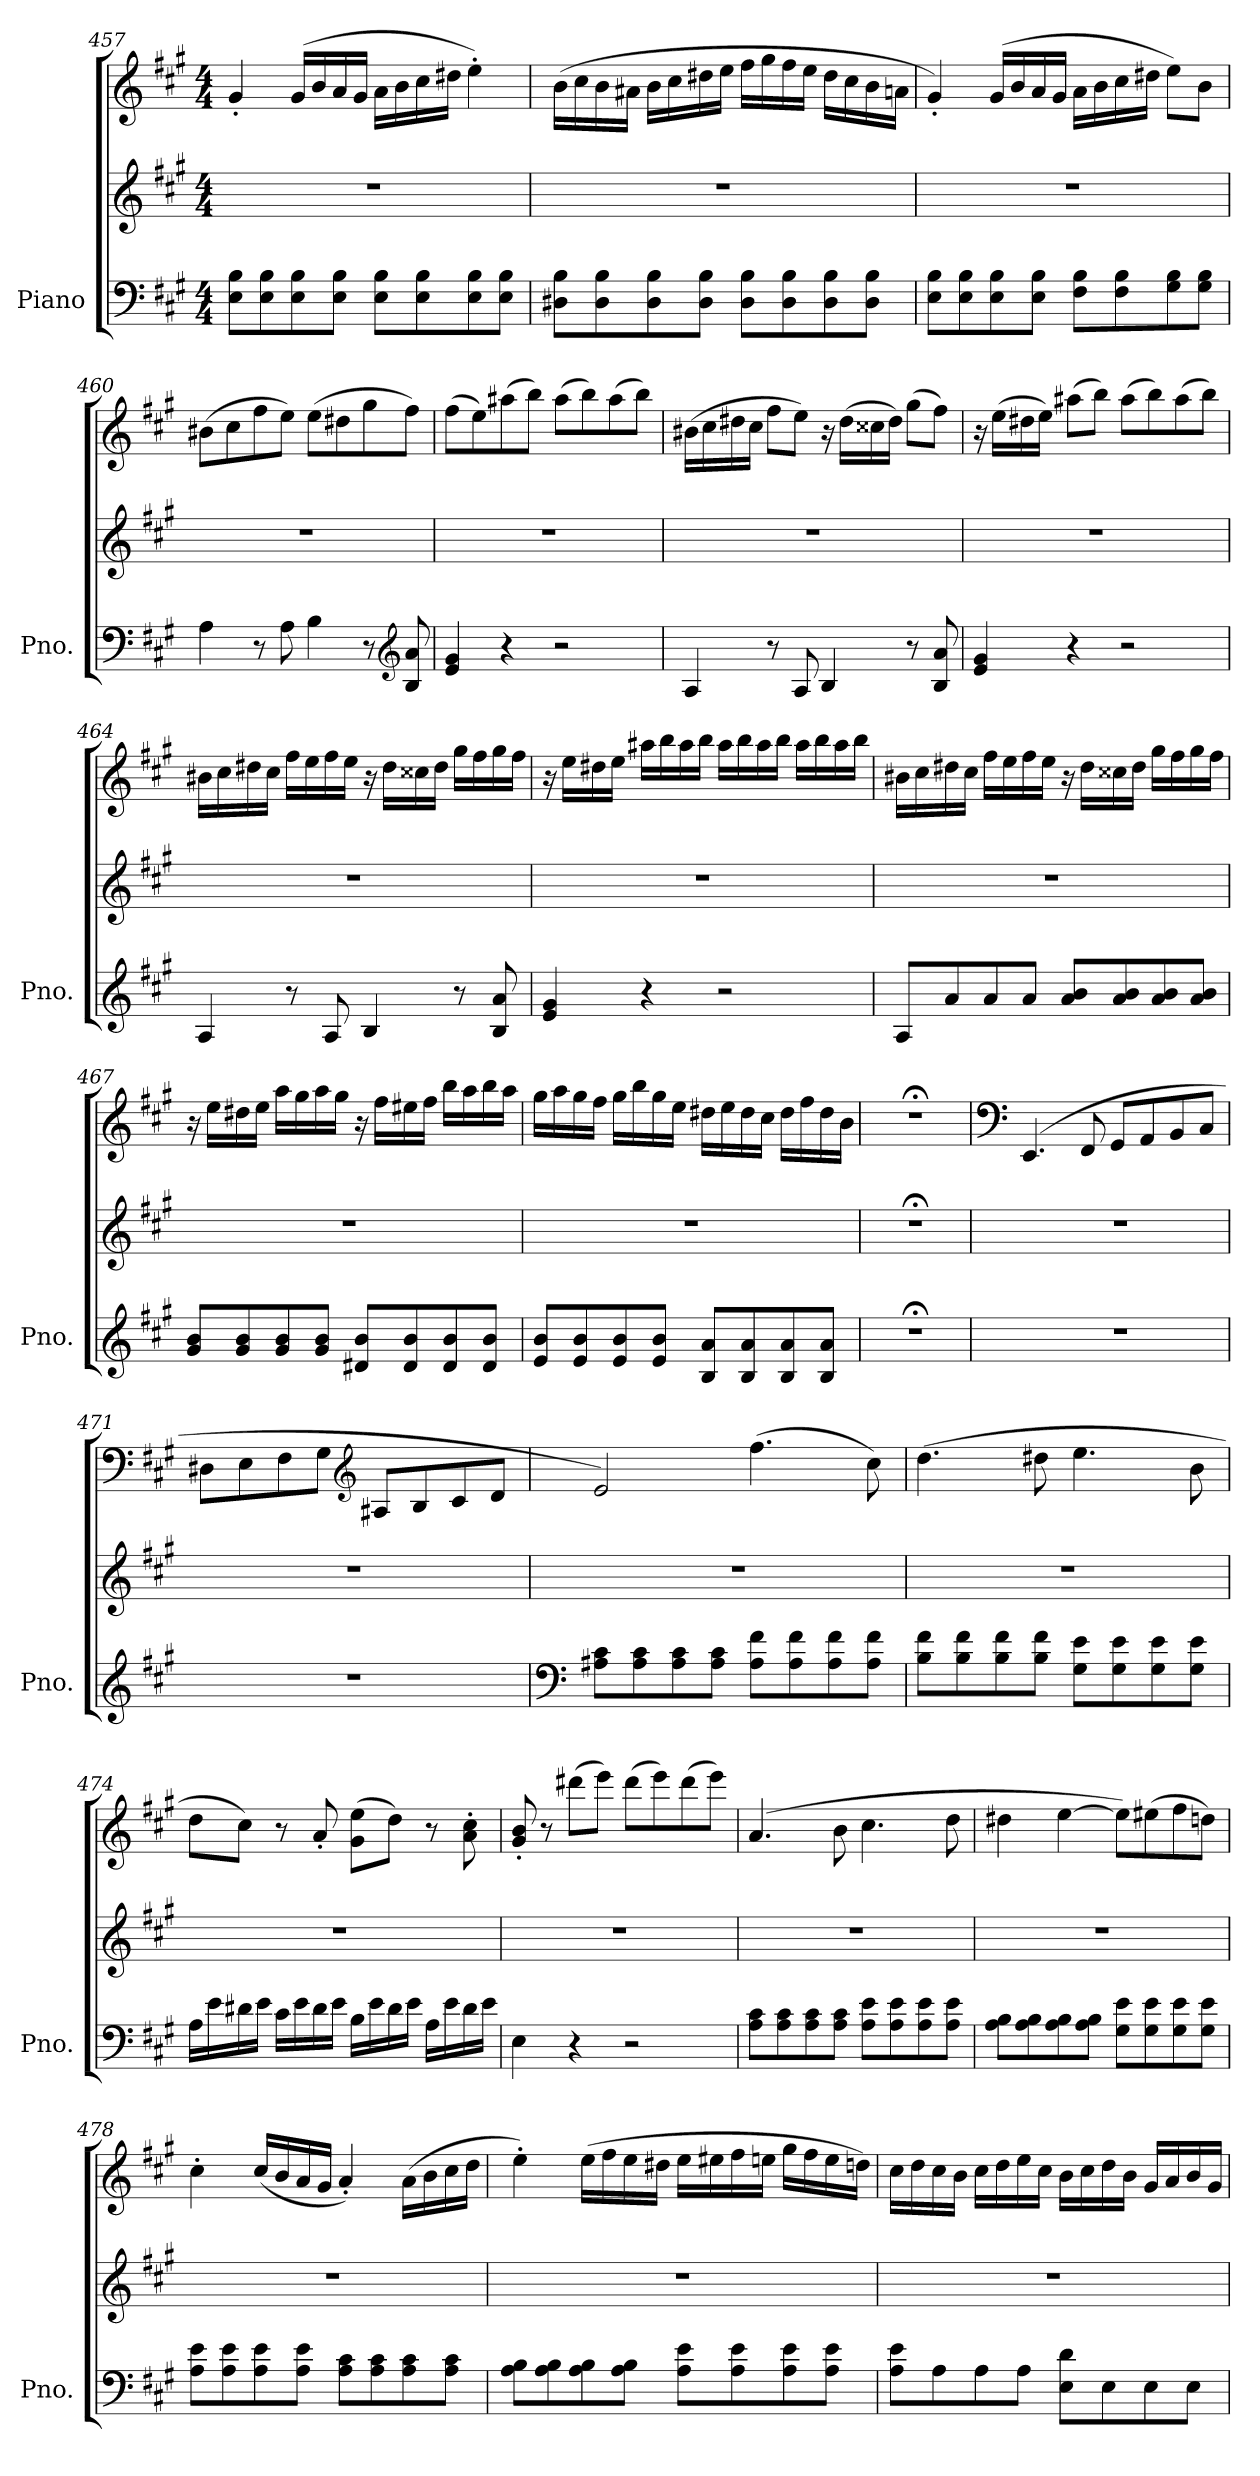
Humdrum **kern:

**kern	**kern	**kern
*part1	*part1	*part1
*staff3	*staff2	*staff1
*I"Piano	*	*
*I'Pno.	*	*
*clefF4	*clefG2	*clefG2
*k[f#c#g#]	*k[f#c#g#]	*k[f#c#g#]
*M4/4	*M4/4	*M4/4
=457	=457	=457
8E\ 8B\L	1r	4g#'/
8E\ 8B\	.	.
8E\ 8B\	.	(>16g#/LL
.	.	16b/
8E\ 8B\J	.	16a/
.	.	16g#/JJ
8E\ 8B\L	.	16a\LL
.	.	16b\
8E\ 8B\	.	16cc#\
.	.	16dd#X\JJ
8E\ 8B\	.	4ee'\)
8E\ 8B\J	.	.
=458	=458	=458
8D#X\ 8B\L	1r	(>16b\LL
.	.	16cc#\
8D#\ 8B\	.	16b\
.	.	16a#X\JJ
8D#\ 8B\	.	16b\LL
.	.	16cc#\
8D#\ 8B\J	.	16dd#X\
.	.	16ee\JJ
8D#\ 8B\L	.	16ff#\LL
.	.	16gg#\
8D#\ 8B\	.	16ff#\
.	.	16ee\JJ
8D#\ 8B\	.	16dd#\LL
.	.	16cc#\
8D#\ 8B\J	.	16b\
.	.	16an\JJ
=459	=459	=459
8E\ 8B\L	1r	4g#'/)
8E\ 8B\	.	.
8E\ 8B\	.	(>16g#/LL
.	.	16b/
8E\ 8B\J	.	16a/
.	.	16g#/JJ
8F#\ 8B\L	.	16a\LL
.	.	16b\
8F#\ 8B\	.	16cc#\
.	.	16dd#X\JJ
8G#\ 8B\	.	8ee\L)
8G#\ 8B\J	.	8b\J
=460	=460	=460
4A\	1r	(>8b#X\L
.	.	8cc#\
8r	.	8ff#\
8A\	.	8ee\J)
4B\	.	(>8ee\L
.	.	8dd#X\
8r	.	8gg#\
*clefG2	*	*
8B/ 8a/	.	8ff#\J)
=461	=461	=461
4e/ 4g#/	1r	(>8ff#\L
.	.	8ee\)
4r	.	(>8aa#X\
.	.	8bb\J)
2r	.	(>8aa#\L
.	.	8bb\)
.	.	(>8aa#\
.	.	8bb\J)
=462	=462	=462
4A/	1r	(>16b#X\LL
.	.	16cc#\
.	.	16dd#X\
.	.	16cc#\JJ
8r	.	8ff#\L
8A/	.	8ee\J)
4B/	.	16r
.	.	(>16dd#\LL
.	.	16cc##X\
.	.	16dd#\JJ)
8r	.	(>8gg#\L
8B/ 8a/	.	8ff#\J)
=463	=463	=463
4e/ 4g#/	1r	16r
.	.	(>16ee\LL
.	.	16dd#X\
.	.	16ee\JJ)
4r	.	(>8aa#X\L
.	.	8bb\J)
2r	.	(>8aa#\L
.	.	8bb\)
.	.	(>8aa#\
.	.	8bb\J)
=464	=464	=464
4A/	1r	16b#X\LL
.	.	16cc#\
.	.	16dd#X\
.	.	16cc#\JJ
8r	.	16ff#\LL
.	.	16ee\
8A/	.	16ff#\
.	.	16ee\JJ
4B/	.	16r
.	.	16dd#\LL
.	.	16cc##X\
.	.	16dd#\JJ
8r	.	16gg#\LL
.	.	16ff#\
8B/ 8a/	.	16gg#\
.	.	16ff#\JJ
=465	=465	=465
4e/ 4g#/	1r	16r
.	.	16ee\LL
.	.	16dd#X\
.	.	16ee\JJ
4r	.	16aa#X\LL
.	.	16bb\
.	.	16aa#\
.	.	16bb\JJ
2r	.	16aa#\LL
.	.	16bb\
.	.	16aa#\
.	.	16bb\JJ
.	.	16aa#\LL
.	.	16bb\
.	.	16aa#\
.	.	16bb\JJ
=466	=466	=466
8A/L	1r	16b#X\LL
.	.	16cc#\
8a/	.	16dd#X\
.	.	16cc#\JJ
8a/	.	16ff#\LL
.	.	16ee\
8a/J	.	16ff#\
.	.	16ee\JJ
8a/ 8b/L	.	16r
.	.	16dd#\LL
8a/ 8b/	.	16cc##X\
.	.	16dd#\JJ
8a/ 8b/	.	16gg#\LL
.	.	16ff#\
8a/ 8b/J	.	16gg#\
.	.	16ff#\JJ
=467	=467	=467
8g#/ 8b/L	1r	16r
.	.	16ee\LL
8g#/ 8b/	.	16dd#X\
.	.	16ee\JJ
8g#/ 8b/	.	16aa\LL
.	.	16gg#\
8g#/ 8b/J	.	16aa\
.	.	16gg#\JJ
8d#X/ 8b/L	.	16r
.	.	16ff#\LL
8d#/ 8b/	.	16ee#X\
.	.	16ff#\JJ
8d#/ 8b/	.	16bb\LL
.	.	16aa\
8d#/ 8b/J	.	16bb\
.	.	16aa\JJ
=468	=468	=468
8e/ 8b/L	1r	16gg#\LL
.	.	16aa\
8e/ 8b/	.	16gg#\
.	.	16ff#\JJ
8e/ 8b/	.	16gg#\LL
.	.	16bb\
8e/ 8b/J	.	16gg#\
.	.	16ee\JJ
8B/ 8a/L	.	16dd#X\LL
.	.	16ee\
8B/ 8a/	.	16dd#\
.	.	16cc#\JJ
8B/ 8a/	.	16dd#\LL
.	.	16ff#\
8B/ 8a/J	.	16dd#\
.	.	16b\JJ
=469	=469	=469
1r;<	1r;<	1r;<
=470	=470	=470
*	*	*clefF4
1r	1r	(>4.EE/
.	.	8FF#/
.	.	8GG#/L
.	.	8AA/
.	.	8BB/
.	.	8C#/J
=471	=471	=471
1r	1r	8D#X\L
.	.	8E\
.	.	8F#\
.	.	8G#\J
*	*	*clefG2
.	.	8A#X/L
.	.	8B/
.	.	8c#/
.	.	8d/J
=472	=472	=472
*clefF4	*	*
8A#X\ 8c#\L	1r	2e/)
8A#\ 8c#\	.	.
8A#\ 8c#\	.	.
8A#\ 8c#\J	.	.
8A#\ 8f#\L	.	(>4.ff#\
8A#\ 8f#\	.	.
8A#\ 8f#\	.	.
8A#\ 8f#\J	.	8cc#\)
=473	=473	=473
8B\ 8f#\L	1r	(>4.dd\
8B\ 8f#\	.	.
8B\ 8f#\	.	.
8B\ 8f#\J	.	8dd#X\
8G#\ 8e\L	.	4.ee\
8G#\ 8e\	.	.
8G#\ 8e\	.	.
8G#\ 8e\J	.	8b\
=474	=474	=474
16A\LL	1r	8dd\L
16e\	.	.
16d#X\	.	8cc#\J)
16e\JJ	.	.
16c#\LL	.	8r
16e\	.	.
16d#\	.	8a'/
16e\JJ	.	.
16B\LL	.	(>8g#\ 8ee\L
16e\	.	.
16d#\	.	8dd\J)
16e\JJ	.	.
16A\LL	.	8r
16e\	.	.
16d#\	.	8a\' 8cc#\'
16e\JJ	.	.
=475	=475	=475
4E\	1r	8g#/' 8b/'
.	.	8r
4r	.	(>8ddd#X\L
.	.	8eee\J)
2r	.	(>8ddd#\L
.	.	8eee\)
.	.	(>8ddd#\
.	.	8eee\J)
=476	=476	=476
8A\ 8c#\L	1r	(>4.a/
8A\ 8c#\	.	.
8A\ 8c#\	.	.
8A\ 8c#\J	.	8b\
8A\ 8e\L	.	4.cc#\
8A\ 8e\	.	.
8A\ 8e\	.	.
8A\ 8e\J	.	8dd\
=477	=477	=477
8A\ 8B\L	1r	4dd#X\
8A\ 8B\	.	.
8A\ 8B\	.	[4ee\
8A\ 8B\J	.	.
8G#\ 8e\L	.	8ee\L])
8G#\ 8e\	.	(>8ee#X\
8G#\ 8e\	.	8ff#\
8G#\ 8e\J	.	8ddn\J)
=478	=478	=478
8A\ 8e\L	1r	4cc#'\
8A\ 8e\	.	.
8A\ 8e\	.	(<16cc#/LL
.	.	16b/
8A\ 8e\J	.	16a/
.	.	16g#/JJ
8A\ 8c#\L	.	4a'/)
8A\ 8c#\	.	.
8A\ 8c#\	.	(>16a\LL
.	.	16b\
8A\ 8c#\J	.	16cc#\
.	.	16dd\JJ
=479	=479	=479
8A\ 8B\L	1r	4ee'\)
8A\ 8B\	.	.
8A\ 8B\	.	(>16ee\LL
.	.	16ff#\
8A\ 8B\J	.	16ee\
.	.	16dd#X\JJ
8A\ 8e\L	.	16ee\LL
.	.	16ee#X\
8A\ 8e\	.	16ff#\
.	.	16een\JJ
8A\ 8e\	.	16gg#\LL
.	.	16ff#\
8A\ 8e\J	.	16ee\
.	.	16ddn\JJ)
=480	=480	=480
8A\ 8e\L	1r	16cc#\LL
.	.	16dd\
8A\	.	16cc#\
.	.	16b\JJ
8A\	.	16cc#\LL
.	.	16dd\
8A\J	.	16ee\
.	.	16cc#\JJ
8E\ 8d\L	.	16b\LL
.	.	16cc#\
8E\	.	16dd\
.	.	16b\JJ
8E\	.	16g#/LL
.	.	16a/
8E\J	.	16b/
.	.	16g#/JJ
=	=	=
*-	*-	*-
